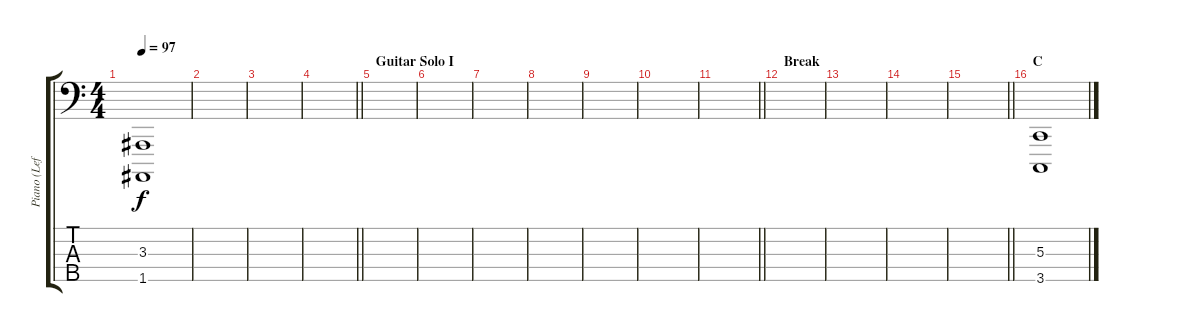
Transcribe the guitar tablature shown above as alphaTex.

\track ("Piano (Left Hand)" "Piano (Lef") {instrument acousticgrandpiano}
\staff {score tabs}
\tuning (F2 C2 G1 D1 A0) {hide}
\ts (4 4)
\tempo 97
\clef f4
\ks c
(3.3 1.5).1{dy f} |
|
|
\barLineRight lightlight
|
\section ("" "Guitar Solo I")
|
|
|
|
|
|
\barLineRight lightlight
|
\section ("" "Break")
|
|
|
\barLineRight lightlight
|
\section ("" "C")
(5.3 3.5).1
